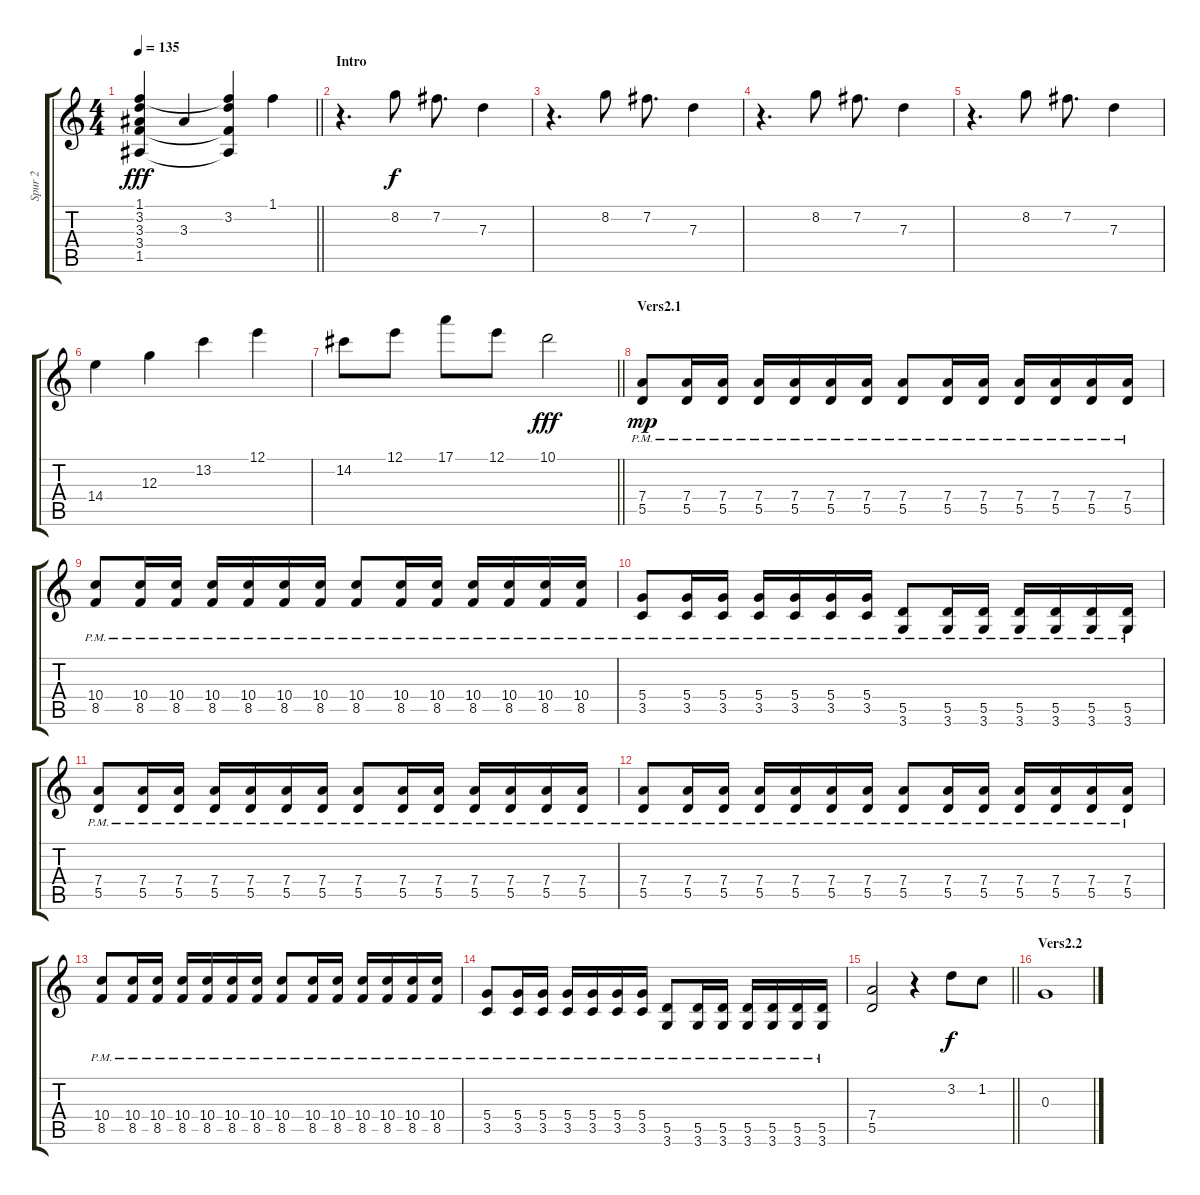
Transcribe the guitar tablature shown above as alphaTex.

\track ("Spur 2" "Spur 2") {instrument distortionguitar}
\staff {score tabs}
\tuning (E4 B3 G3 D3 A2 E2) {hide}
\ts (4 4)
\tempo 135
\clef g2
\barLineRight lightlight
\ks c
(1.1 3.2 3.3 3.4 1.5).4{dy fff} 3.3.4 (1.1{t} 3.2 3.4{t} 1.5{t}).4 1.1.4 |
\section ("" "Intro")
r.4{d} 8.2.8{dy f} 7.2.8{d} 7.3.4 |
r.4{d} 8.2.8 7.2.8{d} 7.3.4 |
r.4{d} 8.2.8 7.2.8{d} 7.3.4 |
r.4{d} 8.2.8 7.2.8{d} 7.3.4 |
14.4.4 12.3.4 13.2.4 12.1.4 |
\barLineRight lightlight
14.2.8 12.1.8 17.1.8 12.1.8 10.1.2{dy fff} |
\section ("" "Vers2.1")
(7.4{pm} 5.5{pm}).8{dy mp} (7.4{pm} 5.5{pm}).16 (7.4{pm} 5.5{pm}).16 (7.4{pm} 5.5{pm}).16 (7.4{pm} 5.5{pm}).16 (7.4{pm} 5.5{pm}).16 (7.4{pm} 5.5{pm}).16 (7.4{pm} 5.5{pm}).8 (7.4{pm} 5.5{pm}).16 (7.4{pm} 5.5{pm}).16 (7.4{pm} 5.5{pm}).16 (7.4{pm} 5.5{pm}).16 (7.4{pm} 5.5{pm}).16 (7.4{pm} 5.5{pm}).16 |
(10.4{pm} 8.5{pm}).8 (10.4{pm} 8.5{pm}).16 (10.4{pm} 8.5{pm}).16 (10.4{pm} 8.5{pm}).16 (10.4{pm} 8.5{pm}).16 (10.4{pm} 8.5{pm}).16 (10.4{pm} 8.5{pm}).16 (10.4{pm} 8.5{pm}).8 (10.4{pm} 8.5{pm}).16 (10.4{pm} 8.5{pm}).16 (10.4{pm} 8.5{pm}).16 (10.4{pm} 8.5{pm}).16 (10.4{pm} 8.5{pm}).16 (10.4{pm} 8.5{pm}).16 |
(5.4{pm} 3.5{pm}).8 (5.4{pm} 3.5{pm}).16 (5.4{pm} 3.5{pm}).16 (5.4{pm} 3.5{pm}).16 (5.4{pm} 3.5{pm}).16 (5.4{pm} 3.5{pm}).16 (5.4{pm} 3.5{pm}).16 (5.5{pm} 3.6{pm}).8 (5.5{pm} 3.6{pm}).16 (5.5{pm} 3.6{pm}).16 (5.5{pm} 3.6{pm}).16 (5.5{pm} 3.6{pm}).16 (5.5{pm} 3.6{pm}).16 (5.5{pm} 3.6{pm}).16 |
(7.4{pm} 5.5{pm}).8{volume 14 instrument distortionguitar} (7.4{pm} 5.5{pm}).16 (7.4{pm} 5.5{pm}).16 (7.4{pm} 5.5{pm}).16 (7.4{pm} 5.5{pm}).16 (7.4{pm} 5.5{pm}).16 (7.4{pm} 5.5{pm}).16 (7.4{pm} 5.5{pm}).8 (7.4{pm} 5.5{pm}).16 (7.4{pm} 5.5{pm}).16 (7.4{pm} 5.5{pm}).16 (7.4{pm} 5.5{pm}).16 (7.4{pm} 5.5{pm}).16 (7.4{pm} 5.5{pm}).16 |
(7.4{pm} 5.5{pm}).8{volume 14 instrument distortionguitar} (7.4{pm} 5.5{pm}).16 (7.4{pm} 5.5{pm}).16 (7.4{pm} 5.5{pm}).16 (7.4{pm} 5.5{pm}).16 (7.4{pm} 5.5{pm}).16 (7.4{pm} 5.5{pm}).16 (7.4{pm} 5.5{pm}).8 (7.4{pm} 5.5{pm}).16 (7.4{pm} 5.5{pm}).16 (7.4{pm} 5.5{pm}).16 (7.4{pm} 5.5{pm}).16 (7.4{pm} 5.5{pm}).16 (7.4{pm} 5.5{pm}).16 |
(10.4{pm} 8.5{pm}).8 (10.4{pm} 8.5{pm}).16 (10.4{pm} 8.5{pm}).16 (10.4{pm} 8.5{pm}).16 (10.4{pm} 8.5{pm}).16 (10.4{pm} 8.5{pm}).16 (10.4{pm} 8.5{pm}).16 (10.4{pm} 8.5{pm}).8 (10.4{pm} 8.5{pm}).16 (10.4{pm} 8.5{pm}).16 (10.4{pm} 8.5{pm}).16 (10.4{pm} 8.5{pm}).16 (10.4{pm} 8.5{pm}).16 (10.4{pm} 8.5{pm}).16 |
(5.4{pm} 3.5{pm}).8 (5.4{pm} 3.5{pm}).16 (5.4{pm} 3.5{pm}).16 (5.4{pm} 3.5{pm}).16 (5.4{pm} 3.5{pm}).16 (5.4{pm} 3.5{pm}).16 (5.4{pm} 3.5{pm}).16 (5.5{pm} 3.6{pm}).8 (5.5{pm} 3.6{pm}).16 (5.5{pm} 3.6{pm}).16 (5.5{pm} 3.6{pm}).16 (5.5{pm} 3.6{pm}).16 (5.5{pm} 3.6{pm}).16 (5.5{pm} 3.6{pm}).16 |
\barLineRight lightlight
(7.4 5.5).2 r.4 3.2.8{dy f} 1.2.8 |
\section ("" "Vers2.2")
0.3.1
